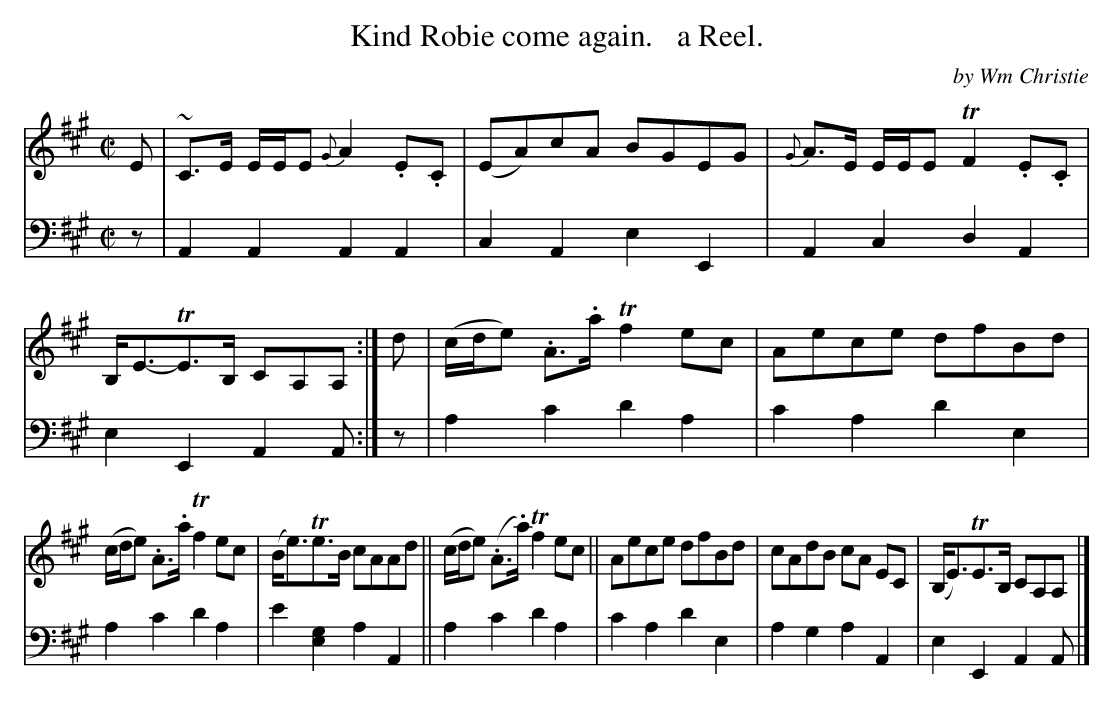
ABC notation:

X:1
T: Kind Robie come again.   a Reel.
C: by Wm Christie
M: C|
L: 1/8
K: A
V: 1 staves=2
E |\
~C>E E/E/E {G}A2.E.C | (EA)cA BGEG | {G}A>E E/E/E TF2 .E.C | B,<E-TE>B, CA,A, :| d | (c/d/e) .A>.a Tf2ec | Aece dfBd |
(c/d/e) .A>.a Tf2ec | (B<e)Te>B cAAd || (c/d/e) (.A>.a) Tf2ec || Aece dfBd | cAdB cA EC | (B,<E)TE>B, CA,A, |]
V: 2 clef=bass middle=d
z |\
A2A2 A2A2 | c2A2 e2E2 | A2c2 d2A2 | e2E2 A2A :| z | a2c'2 d'2a2 | c'2a2 d'2e2 |
a2c'2 d'2a2 | e'2[e2g2] a2A2 || a2c'2 d'2a2 | c'2a2 d'2e2 | a2g2 a2A2 | e2E2 A2A |]
